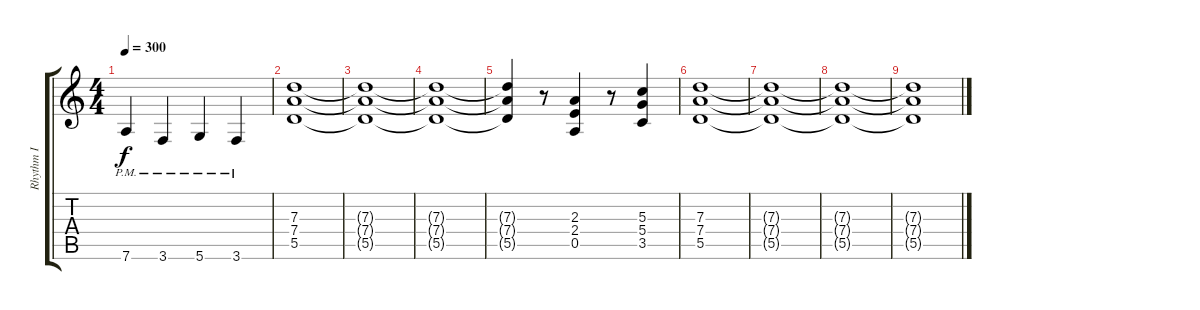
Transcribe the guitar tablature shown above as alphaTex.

\track ("Rhythm I" "Rhythm I") {instrument distortionguitar}
\staff {score tabs}
\tuning (E4 B3 G3 D3 A2 D2) {hide}
\ts (4 4)
\tempo 300
\clef g2
\ks c
7.6{pm}.4{dy f} 3.6{pm}.4 5.6{pm}.4 3.6{pm}.4 |
(7.3 7.4 5.5).1 |
(7.3{t} 7.4{t} 5.5{t}).1 |
(7.3{t} 7.4{t} 5.5{t}).1 |
(7.3{t} 7.4{t} 5.5{t}).4 r.8 (2.3 2.4 0.5).4 r.8 (5.3 5.4 3.5).4 |
(7.3 7.4 5.5).1 |
(7.3{t} 7.4{t} 5.5{t}).1 |
(7.3{t} 7.4{t} 5.5{t}).1 |
(7.3{t} 7.4{t} 5.5{t}).1
